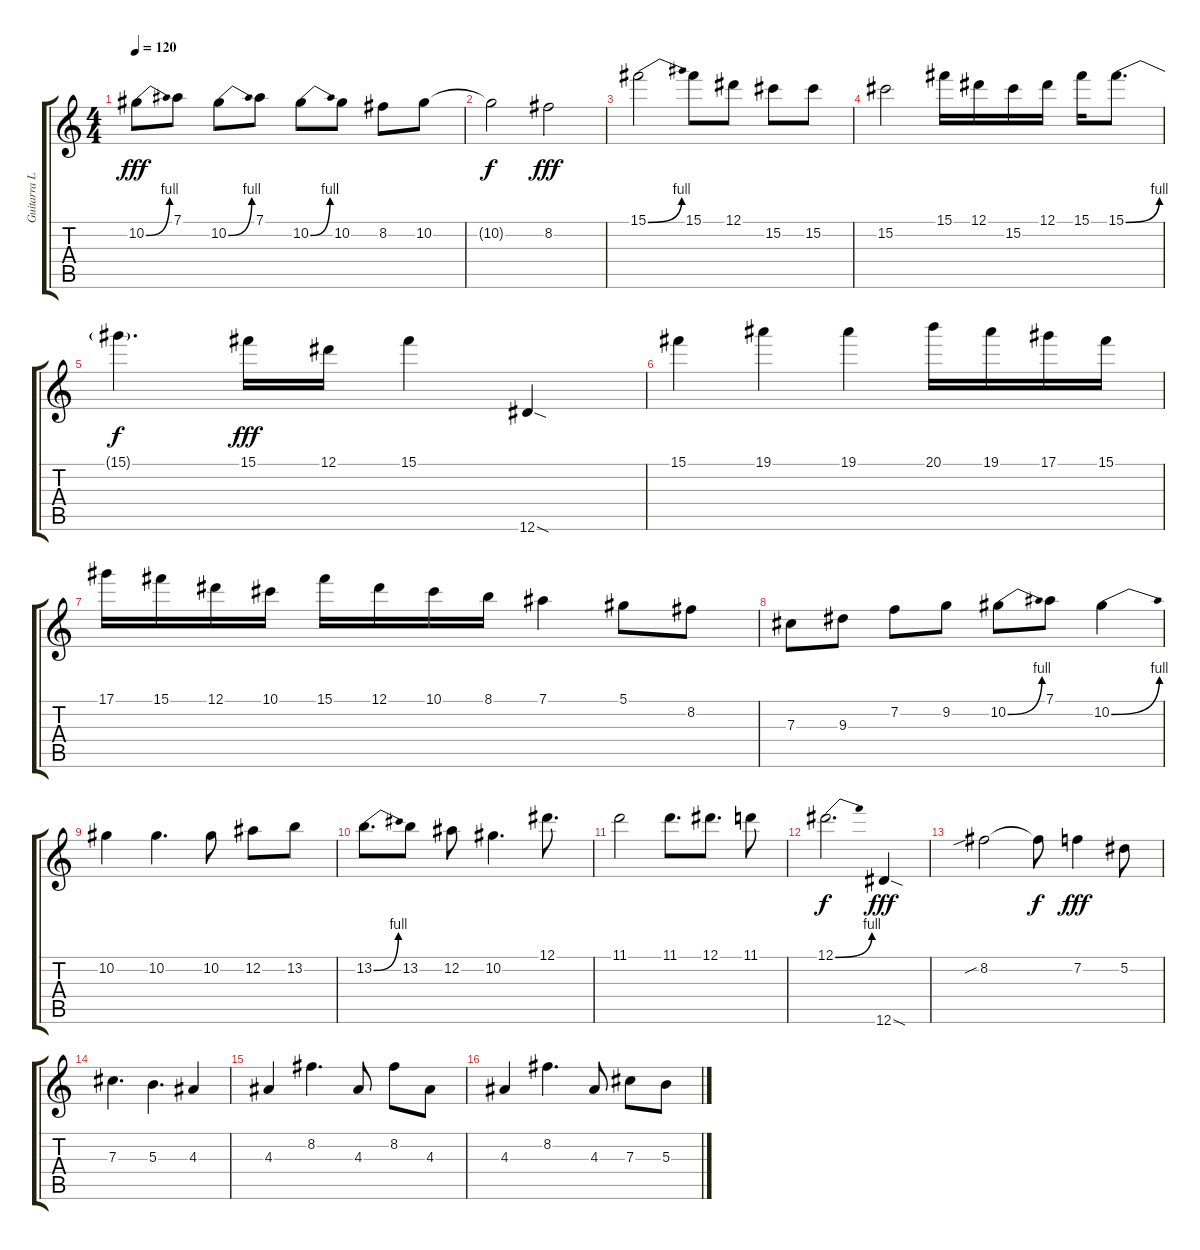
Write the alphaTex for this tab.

\track ("Guitarra Lider" "Guitarra L") {instrument overdrivenguitar}
\staff {score tabs}
\tuning (Eb4 Bb3 Gb3 Db3 Ab2 Eb2) {hide}
\ts (4 4)
\tempo 120
\clef g2
\ks c
10.2{be (bend 0 0 60 4)}.8{dy fff} 7.1.8 10.2{be (bend 0 0 60 4)}.8 7.1.8 10.2{be (bend 0 0 60 4)}.8 10.2.8 8.2.8 10.2.8 |
10.2{t}.2{dy f} 8.2.2{dy fff} |
15.1{be (bend 0 0 60 4)}.2 15.1.8 12.1.8 15.2.8 15.2.8 |
15.2.2 15.1.16 12.1.16 15.2.16 12.1.16 15.1.16 15.1{be (bend 0 0 60 4)}.8{d} |
15.1{t}.4{d dy f} 15.1.16{dy fff} 12.1.16 15.1.4 12.6{sod}.4 |
15.1.4 19.1.4 19.1.4 20.1.16 19.1.16 17.1.16 15.1.16 |
17.1.16 15.1.16 12.1.16 10.1.16 15.1.16 12.1.16 10.1.16 8.1.16 7.1.4 5.1.8 8.2.8 |
7.3.8 9.3.8 7.2.8 9.2.8 10.2{be (bend 0 0 60 4)}.8 7.1.8 10.2{be (bend 0 0 60 4)}.4 |
10.2.4 10.2.4{d} 10.2.8 12.2.8 13.2.8 |
13.2{be (bend 0 0 60 4)}.8{d} 13.2.8 12.2.8 10.2.4{d} 12.1.8{d} |
11.1.2 11.1.8{d} 12.1.8{d} 11.1.8 |
12.1{be (bend 0 0 60 4)}.2{d dy f} 12.6{sod}.4{dy fff} |
8.2{sib}.2 8.2{t}.8{dy f} 7.2.4{dy fff} 5.2.8 |
7.3.4{d} 5.3.4{d} 4.3.4 |
4.3.4 8.2.4{d} 4.3.8 8.2.8 4.3.8 |
4.3.4 8.2.4{d} 4.3.8 7.3.8 5.3.8
